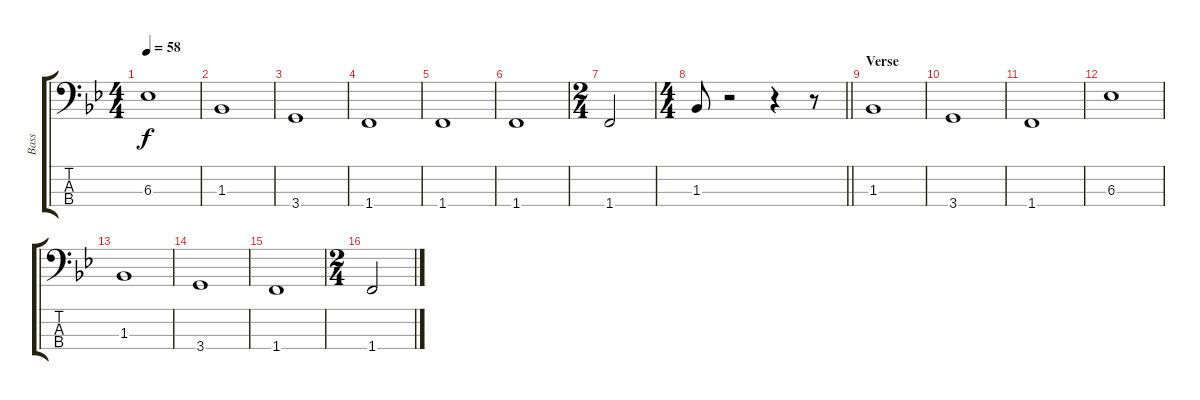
\track ("Bass" "Bass") {instrument electricbassfinger}
\staff {score tabs}
\tuning (G2 D2 A1 E1) {hide}
\ts (4 4)
\tempo 58
\clef f4
\ks bb
6.3.1{dy f} |
1.3.1 |
3.4.1 |
1.4.1 |
1.4.1 |
1.4.1 |
\ts (2 4)
1.4.2 |
\ts (4 4)
\barLineRight lightlight
1.3.8 r.2 r.4 r.8 |
\section ("" "Verse")
1.3.1 |
3.4.1 |
1.4.1 |
6.3.1 |
1.3.1 |
3.4.1 |
1.4.1 |
\ts (2 4)
1.4.2
